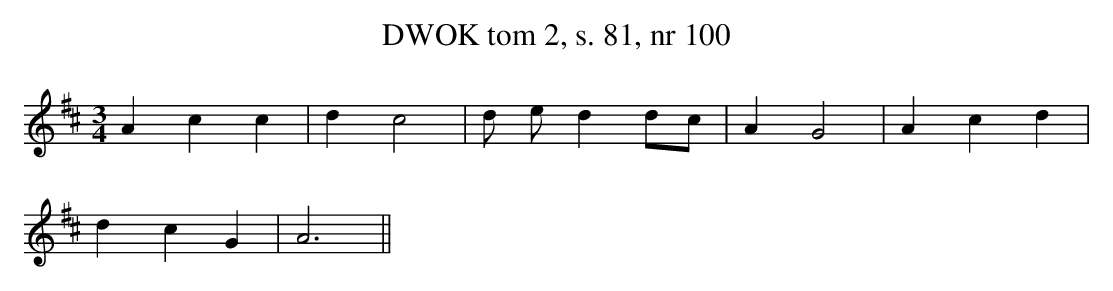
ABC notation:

X:1
T: DWOK tom 2, s. 81, nr 100
L: 1/16
M: 3/4
K: D
A4 c4 c4 |\
d4 c8 |\
d2 e2 d4 d2c2 |\
A4 G8 |\
A4 c4 d4 |
d4 c4 G4 |\
A12 ||
